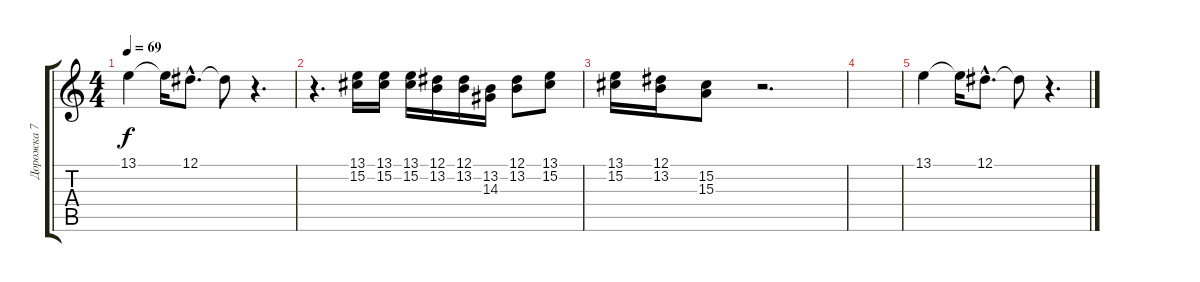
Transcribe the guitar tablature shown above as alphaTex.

\track ("Дорожка 7" "Дорожка 7") {instrument choiraahs}
\staff {score tabs}
\tuning (Eb4 Bb3 Gb3 Db3 Ab2 Eb2) {hide}
\ts (4 4)
\tempo 69
\clef g2
\ks c
13.1.4{dy f} 13.1{t}.16 12.1{hac}.8{d} 12.1{t}.8 r.4{d} |
r.4{d} (13.1 15.2).16 (13.1 15.2).16 (13.1 15.2).16 (12.1 13.2).16 (12.1 13.2).16 (13.2 14.3).16 (12.1 13.2).8 (13.1 15.2).8 |
(13.1 15.2).16 (12.1 13.2).16 (15.2 15.3).8 r.2{d} |
|
13.1.4 13.1{t}.16 12.1{hac}.8{d} 12.1{t}.8 r.4{d}
